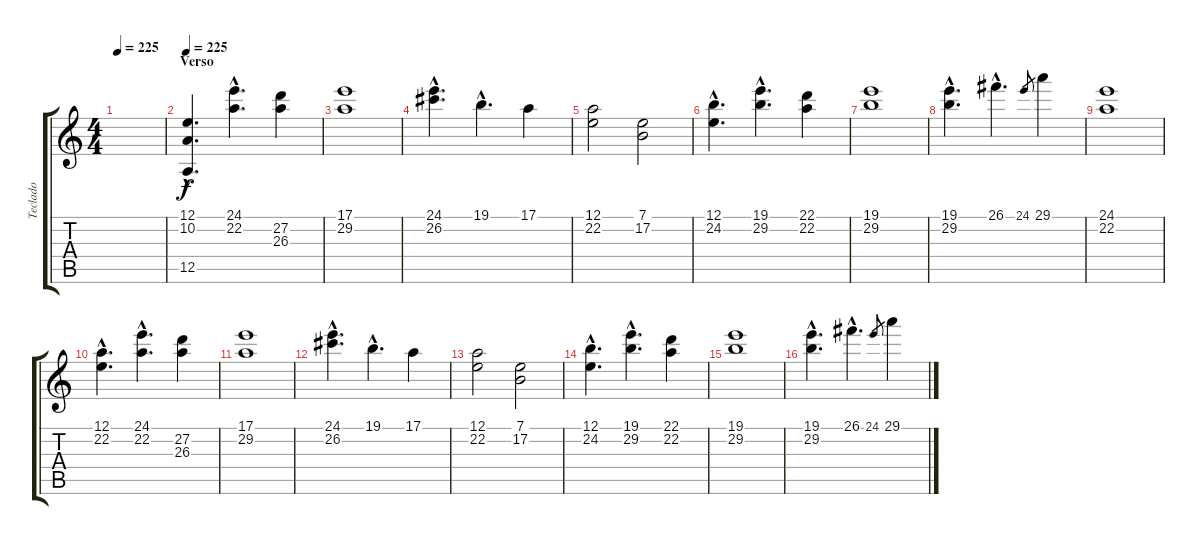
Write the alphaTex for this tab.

\track ("Teclado" "Teclado") {instrument drawbarorgan}
\staff {score tabs}
\tuning (E4 B3 G3 D3 A2 E2) {hide}
\ts (4 4)
\tempo 225
\clef g2
\ks c
|
\section ("" "Verso")
\tempo 225
(12.1{hac} 10.2{hac} 12.5{hac}).4{d volume 10 instrument rockorgan} (24.1{hac} 22.2{hac}).4{d} (27.2 26.3).4 |
(17.1 29.2).1 |
(24.1{hac} 26.2{hac}).4{d} 19.1{hac}.4{d} 17.1.4 |
(12.1 22.2).2 (7.1 17.2).2 |
(12.1{hac} 24.2{hac}).4{d} (19.1{hac} 29.2{hac}).4{d} (22.1 22.2).4 |
(19.1 29.2).1 |
(19.1{hac} 29.2{hac}).4{d} 26.1{hac}.4{d} 24.1.8{gr} 29.1.4 |
(24.1 22.2).1 |
(12.1{hac} 22.2{hac}).4{d} (24.1{hac} 22.2{hac}).4{d} (27.2 26.3).4 |
(17.1 29.2).1 |
(24.1{hac} 26.2{hac}).4{d} 19.1{hac}.4{d} 17.1.4 |
(12.1 22.2).2 (7.1 17.2).2 |
(12.1{hac} 24.2{hac}).4{d} (19.1{hac} 29.2{hac}).4{d} (22.1 22.2).4 |
(19.1 29.2).1 |
(19.1{hac} 29.2{hac}).4{d} 26.1{hac}.4{d} 24.1.8{gr} 29.1.4
